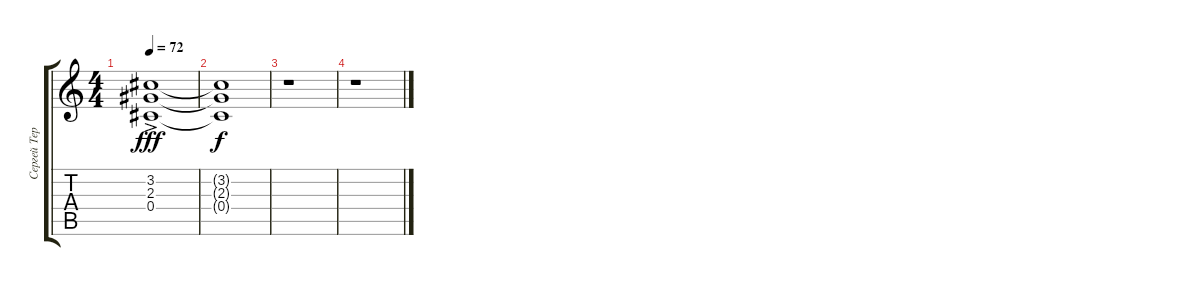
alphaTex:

\track ("Сергей Терентьев (Rhythm)" "Сергей Тер") {instrument distortionguitar}
\staff {score tabs}
\tuning (Eb4 Bb3 Gb3 Db3 Ab2 Db2) {hide}
\ts (4 4)
\tempo 72
\clef g2
\ks c
(3.2{ac} 2.3 0.4{ac}).1{dy fff volume 0} |
(3.2{t} 2.3{t} 0.4{t}).1{dy f} |
r.1 |
r.1
